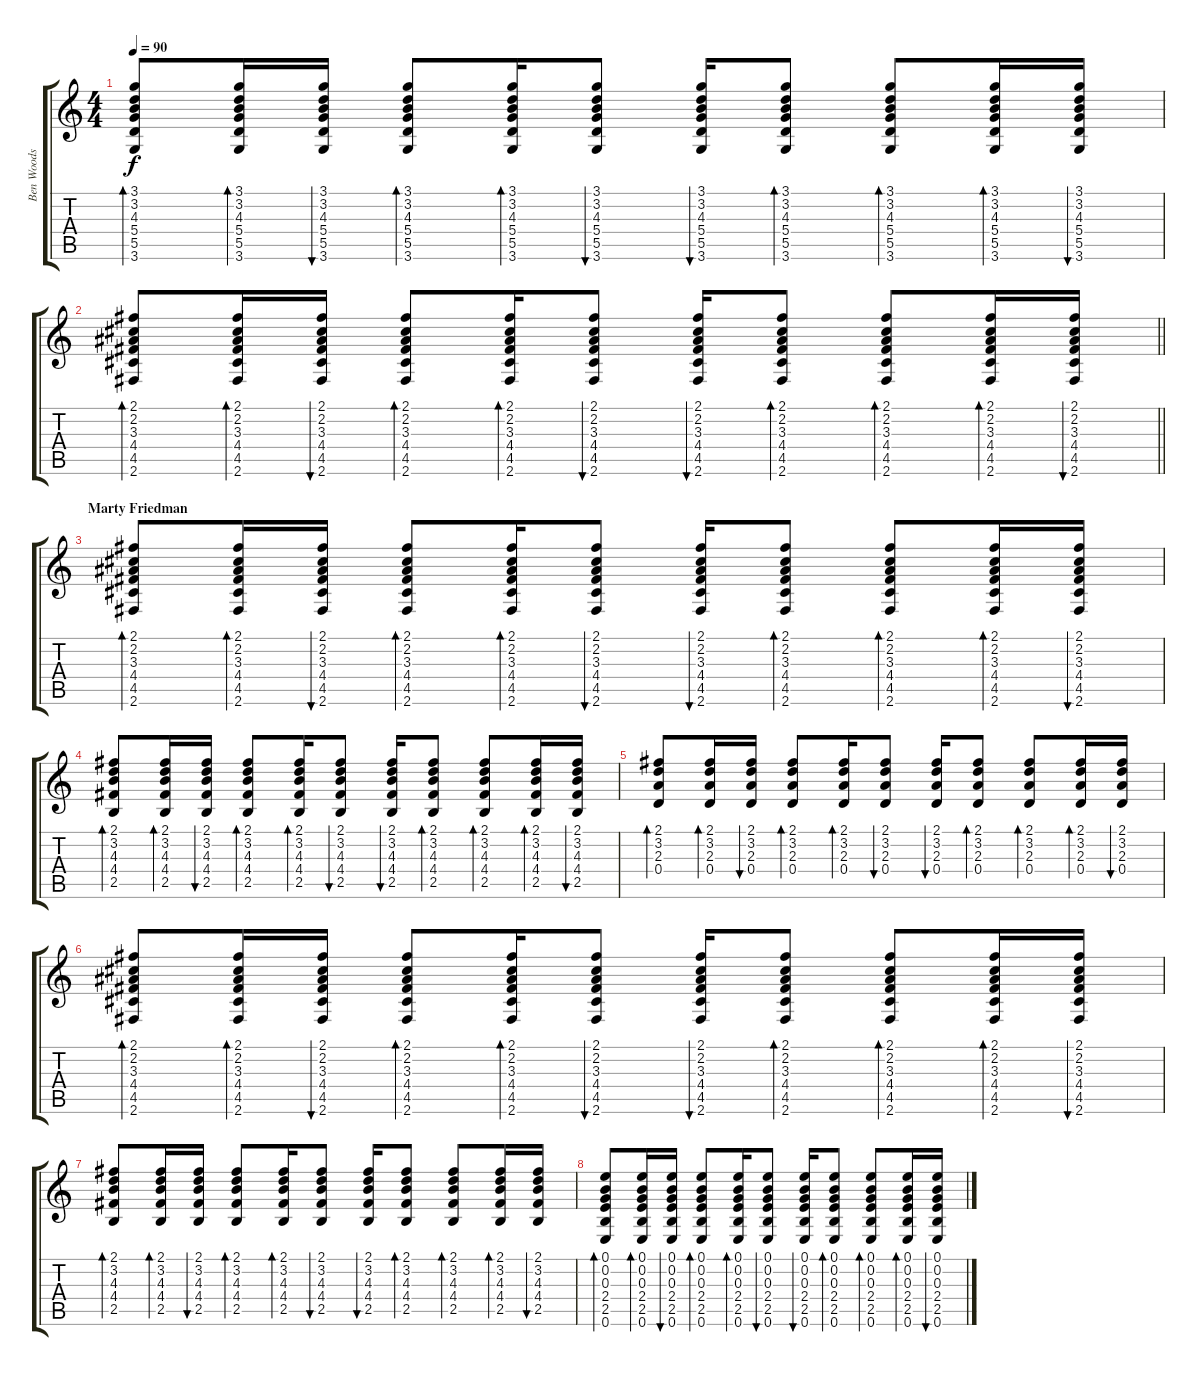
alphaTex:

\track ("Ben Woods (acoustic rhythm)" "Ben Woods ") {instrument acousticguitarsteel}
\staff {score tabs}
\tuning (E4 B3 G3 D3 A2 E2) {hide}
\ts (4 4)
\tempo 90
\clef g2
\ks c
(3.1 3.2 4.3 5.4 5.5 3.6).8{bd 60 dy f} (3.1 3.2 4.3 5.4 5.5 3.6).16{bd 60} (3.1 3.2 4.3 5.4 5.5 3.6).16{bu 60} (3.1 3.2 4.3 5.4 5.5 3.6).8{bd 60} (3.1 3.2 4.3 5.4 5.5 3.6).16{bd 60} (3.1 3.2 4.3 5.4 5.5 3.6).8{bu 60} (3.1 3.2 4.3 5.4 5.5 3.6).16{bu 60} (3.1 3.2 4.3 5.4 5.5 3.6).8{bd 60} (3.1 3.2 4.3 5.4 5.5 3.6).8{bd 60} (3.1 3.2 4.3 5.4 5.5 3.6).16{bd 60} (3.1 3.2 4.3 5.4 5.5 3.6).16{bu 60} |
\barLineRight lightlight
(2.1 2.2 3.3 4.4 4.5 2.6).8{bd 60} (2.1 2.2 3.3 4.4 4.5 2.6).16{bd 60} (2.1 2.2 3.3 4.4 4.5 2.6).16{bu 60} (2.1 2.2 3.3 4.4 4.5 2.6).8{bd 60} (2.1 2.2 3.3 4.4 4.5 2.6).16{bd 60} (2.1 2.2 3.3 4.4 4.5 2.6).8{bu 60} (2.1 2.2 3.3 4.4 4.5 2.6).16{bu 60} (2.1 2.2 3.3 4.4 4.5 2.6).8{bd 60} (2.1 2.2 3.3 4.4 4.5 2.6).8{bd 60} (2.1 2.2 3.3 4.4 4.5 2.6).16{bd 60} (2.1 2.2 3.3 4.4 4.5 2.6).16{bu 60} |
\section ("" "Marty Friedman")
(2.1 2.2 3.3 4.4 4.5 2.6).8{bd 60} (2.1 2.2 3.3 4.4 4.5 2.6).16{bd 60} (2.1 2.2 3.3 4.4 4.5 2.6).16{bu 60} (2.1 2.2 3.3 4.4 4.5 2.6).8{bd 60} (2.1 2.2 3.3 4.4 4.5 2.6).16{bd 60} (2.1 2.2 3.3 4.4 4.5 2.6).8{bu 60} (2.1 2.2 3.3 4.4 4.5 2.6).16{bu 60} (2.1 2.2 3.3 4.4 4.5 2.6).8{bd 60} (2.1 2.2 3.3 4.4 4.5 2.6).8{bd 60} (2.1 2.2 3.3 4.4 4.5 2.6).16{bd 60} (2.1 2.2 3.3 4.4 4.5 2.6).16{bu 60} |
(2.1 3.2 4.3 4.4 2.5).8{bd 60} (2.1 3.2 4.3 4.4 2.5).16{bd 60} (2.1 3.2 4.3 4.4 2.5).16{bu 60} (2.1 3.2 4.3 4.4 2.5).8{bd 60} (2.1 3.2 4.3 4.4 2.5).16{bd 60} (2.1 3.2 4.3 4.4 2.5).8{bu 60} (2.1 3.2 4.3 4.4 2.5).16{bu 60} (2.1 3.2 4.3 4.4 2.5).8{bd 60} (2.1 3.2 4.3 4.4 2.5).8{bd 60} (2.1 3.2 4.3 4.4 2.5).16{bd 60} (2.1 3.2 4.3 4.4 2.5).16{bu 60} |
(2.1 3.2 2.3 0.4).8{bd 60} (2.1 3.2 2.3 0.4).16{bd 60} (2.1 3.2 2.3 0.4).16{bu 60} (2.1 3.2 2.3 0.4).8{bd 60} (2.1 3.2 2.3 0.4).16{bd 60} (2.1 3.2 2.3 0.4).8{bu 60} (2.1 3.2 2.3 0.4).16{bu 60} (2.1 3.2 2.3 0.4).8{bd 60} (2.1 3.2 2.3 0.4).8{bd 60} (2.1 3.2 2.3 0.4).16{bd 60} (2.1 3.2 2.3 0.4).16{bu 60} |
(2.1 2.2 3.3 4.4 4.5 2.6).8{bd 60} (2.1 2.2 3.3 4.4 4.5 2.6).16{bd 60} (2.1 2.2 3.3 4.4 4.5 2.6).16{bu 60} (2.1 2.2 3.3 4.4 4.5 2.6).8{bd 60} (2.1 2.2 3.3 4.4 4.5 2.6).16{bd 60} (2.1 2.2 3.3 4.4 4.5 2.6).8{bu 60} (2.1 2.2 3.3 4.4 4.5 2.6).16{bu 60} (2.1 2.2 3.3 4.4 4.5 2.6).8{bd 60} (2.1 2.2 3.3 4.4 4.5 2.6).8{bd 60} (2.1 2.2 3.3 4.4 4.5 2.6).16{bd 60} (2.1 2.2 3.3 4.4 4.5 2.6).16{bu 60} |
(2.1 3.2 4.3 4.4 2.5).8{bd 60} (2.1 3.2 4.3 4.4 2.5).16{bd 60} (2.1 3.2 4.3 4.4 2.5).16{bu 60} (2.1 3.2 4.3 4.4 2.5).8{bd 60} (2.1 3.2 4.3 4.4 2.5).16{bd 60} (2.1 3.2 4.3 4.4 2.5).8{bu 60} (2.1 3.2 4.3 4.4 2.5).16{bu 60} (2.1 3.2 4.3 4.4 2.5).8{bd 60} (2.1 3.2 4.3 4.4 2.5).8{bd 60} (2.1 3.2 4.3 4.4 2.5).16{bd 60} (2.1 3.2 4.3 4.4 2.5).16{bu 60} |
(0.1 0.2 0.3 2.4 2.5 0.6).8{bd 60} (0.1 0.2 0.3 2.4 2.5 0.6).16{bd 60} (0.1 0.2 0.3 2.4 2.5 0.6).16{bu 60} (0.1 0.2 0.3 2.4 2.5 0.6).8{bd 60} (0.1 0.2 0.3 2.4 2.5 0.6).16{bd 60} (0.1 0.2 0.3 2.4 2.5 0.6).8{bu 60} (0.1 0.2 0.3 2.4 2.5 0.6).16{bu 60} (0.1 0.2 0.3 2.4 2.5 0.6).8{bd 60} (0.1 0.2 0.3 2.4 2.5 0.6).8{bd 60} (0.1 0.2 0.3 2.4 2.5 0.6).16{bd 60} (0.1 0.2 0.3 2.4 2.5 0.6).16{bu 60}
